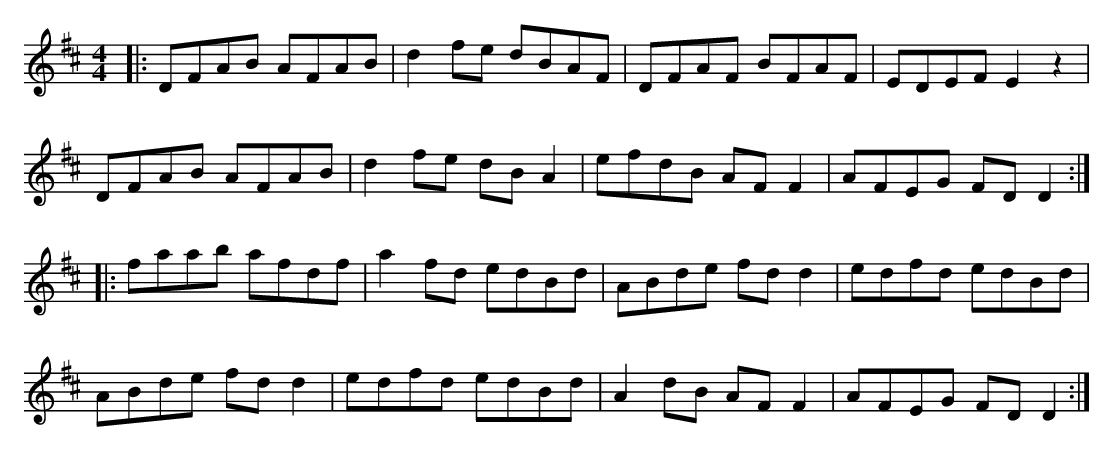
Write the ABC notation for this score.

X:1
M:4/4
K:D
|:DFAB AFAB|d2fe dBAF|DFAF BFAF|EDEF E2 z2|
DFAB AFAB|d2fe dBA2|efdB AFF2|AFEG FDD2:|
|:faab afdf|a2fd edBd|ABde fdd2|edfd edBd|
ABde fdd2|edfd edBd|A2dB AFF2|AFEG FDD2:|
